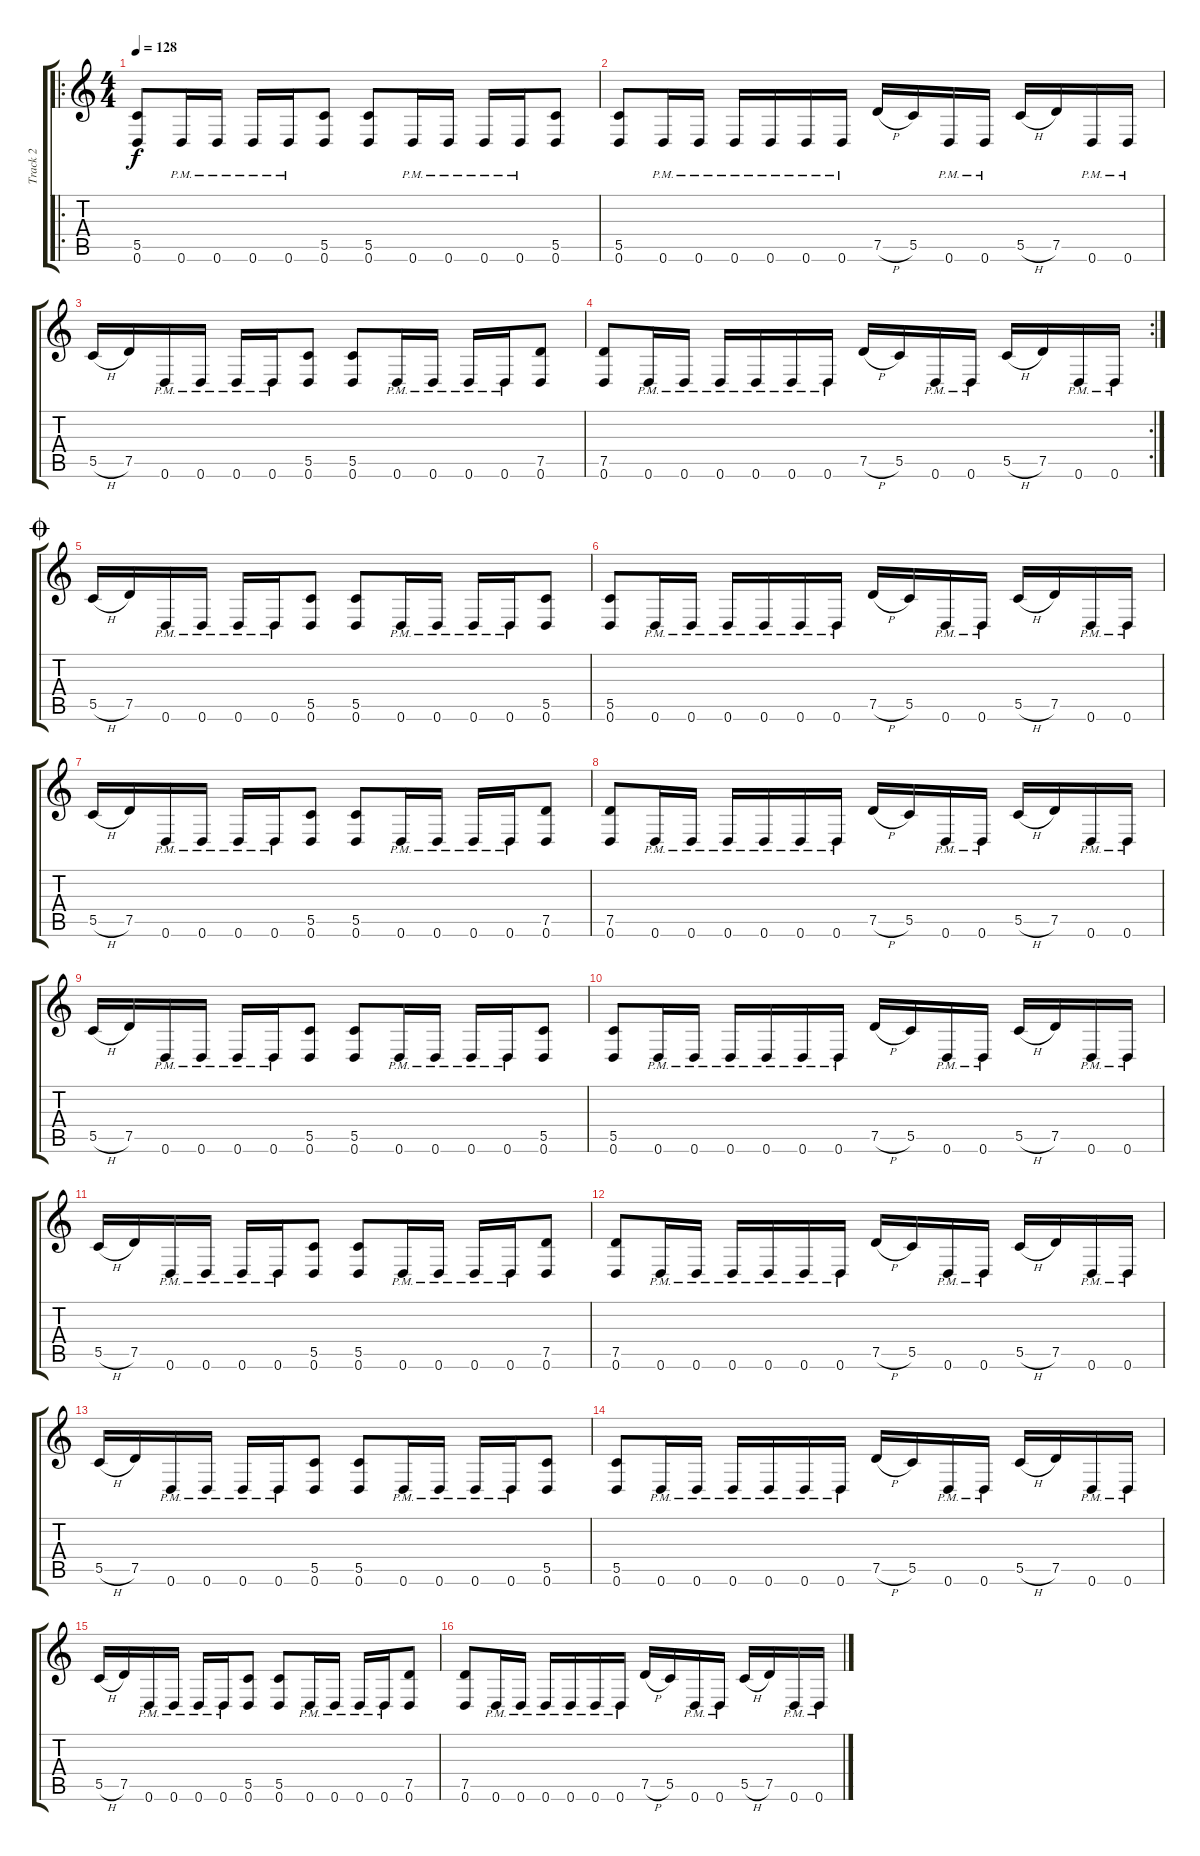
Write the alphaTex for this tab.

\track ("Track 2" "Track 2") {instrument distortionguitar}
\staff {score tabs}
\tuning (D4 A3 F3 C3 G2 D2) {hide}
\ro
\ts (4 4)
\tempo 128
\clef g2
\ks c
(5.5 0.6).8{dy f} 0.6{pm}.16 0.6{pm}.16 0.6{pm}.16 0.6{pm}.16 (5.5 0.6).8 (5.5 0.6).8 0.6{pm}.16 0.6{pm}.16 0.6{pm}.16 0.6{pm}.16 (5.5 0.6).8 |
(5.5 0.6).8 0.6{pm}.16 0.6{pm}.16 0.6{pm}.16 0.6{pm}.16 0.6{pm}.16 0.6{pm}.16 7.5{h}.16 5.5.16 0.6{pm}.16 0.6{pm}.16 5.5{h}.16 7.5.16 0.6{pm}.16 0.6{pm}.16 |
5.5{h}.16 7.5.16 0.6{pm}.16 0.6{pm}.16 0.6{pm}.16 0.6{pm}.16 (5.5 0.6).8 (5.5 0.6).8 0.6{pm}.16 0.6{pm}.16 0.6{pm}.16 0.6{pm}.16 (7.5 0.6).8 |
\rc 2
(7.5 0.6).8 0.6{pm}.16 0.6{pm}.16 0.6{pm}.16 0.6{pm}.16 0.6{pm}.16 0.6{pm}.16 7.5{h}.16 5.5.16 0.6{pm}.16 0.6{pm}.16 5.5{h}.16 7.5.16 0.6{pm}.16 0.6{pm}.16 |
\jump coda
5.5{h}.16 7.5.16 0.6{pm}.16 0.6{pm}.16 0.6{pm}.16 0.6{pm}.16 (5.5 0.6).8 (5.5 0.6).8 0.6{pm}.16 0.6{pm}.16 0.6{pm}.16 0.6{pm}.16 (5.5 0.6).8 |
(5.5 0.6).8 0.6{pm}.16 0.6{pm}.16 0.6{pm}.16 0.6{pm}.16 0.6{pm}.16 0.6{pm}.16 7.5{h}.16 5.5.16 0.6{pm}.16 0.6{pm}.16 5.5{h}.16 7.5.16 0.6{pm}.16 0.6{pm}.16 |
5.5{h}.16 7.5.16 0.6{pm}.16 0.6{pm}.16 0.6{pm}.16 0.6{pm}.16 (5.5 0.6).8 (5.5 0.6).8 0.6{pm}.16 0.6{pm}.16 0.6{pm}.16 0.6{pm}.16 (7.5 0.6).8 |
(7.5 0.6).8 0.6{pm}.16 0.6{pm}.16 0.6{pm}.16 0.6{pm}.16 0.6{pm}.16 0.6{pm}.16 7.5{h}.16 5.5.16 0.6{pm}.16 0.6{pm}.16 5.5{h}.16 7.5.16 0.6{pm}.16 0.6{pm}.16 |
5.5{h}.16 7.5.16 0.6{pm}.16 0.6{pm}.16 0.6{pm}.16 0.6{pm}.16 (5.5 0.6).8 (5.5 0.6).8 0.6{pm}.16 0.6{pm}.16 0.6{pm}.16 0.6{pm}.16 (5.5 0.6).8 |
(5.5 0.6).8 0.6{pm}.16 0.6{pm}.16 0.6{pm}.16 0.6{pm}.16 0.6{pm}.16 0.6{pm}.16 7.5{h}.16 5.5.16 0.6{pm}.16 0.6{pm}.16 5.5{h}.16 7.5.16 0.6{pm}.16 0.6{pm}.16 |
5.5{h}.16 7.5.16 0.6{pm}.16 0.6{pm}.16 0.6{pm}.16 0.6{pm}.16 (5.5 0.6).8 (5.5 0.6).8 0.6{pm}.16 0.6{pm}.16 0.6{pm}.16 0.6{pm}.16 (7.5 0.6).8 |
(7.5 0.6).8 0.6{pm}.16 0.6{pm}.16 0.6{pm}.16 0.6{pm}.16 0.6{pm}.16 0.6{pm}.16 7.5{h}.16 5.5.16 0.6{pm}.16 0.6{pm}.16 5.5{h}.16 7.5.16 0.6{pm}.16 0.6{pm}.16 |
5.5{h}.16 7.5.16 0.6{pm}.16 0.6{pm}.16 0.6{pm}.16 0.6{pm}.16 (5.5 0.6).8 (5.5 0.6).8 0.6{pm}.16 0.6{pm}.16 0.6{pm}.16 0.6{pm}.16 (5.5 0.6).8 |
(5.5 0.6).8 0.6{pm}.16 0.6{pm}.16 0.6{pm}.16 0.6{pm}.16 0.6{pm}.16 0.6{pm}.16 7.5{h}.16 5.5.16 0.6{pm}.16 0.6{pm}.16 5.5{h}.16 7.5.16 0.6{pm}.16 0.6{pm}.16 |
5.5{h}.16 7.5.16 0.6{pm}.16 0.6{pm}.16 0.6{pm}.16 0.6{pm}.16 (5.5 0.6).8 (5.5 0.6).8 0.6{pm}.16 0.6{pm}.16 0.6{pm}.16 0.6{pm}.16 (7.5 0.6).8 |
(7.5 0.6).8 0.6{pm}.16 0.6{pm}.16 0.6{pm}.16 0.6{pm}.16 0.6{pm}.16 0.6{pm}.16 7.5{h}.16 5.5.16 0.6{pm}.16 0.6{pm}.16 5.5{h}.16 7.5.16 0.6{pm}.16 0.6{pm}.16
